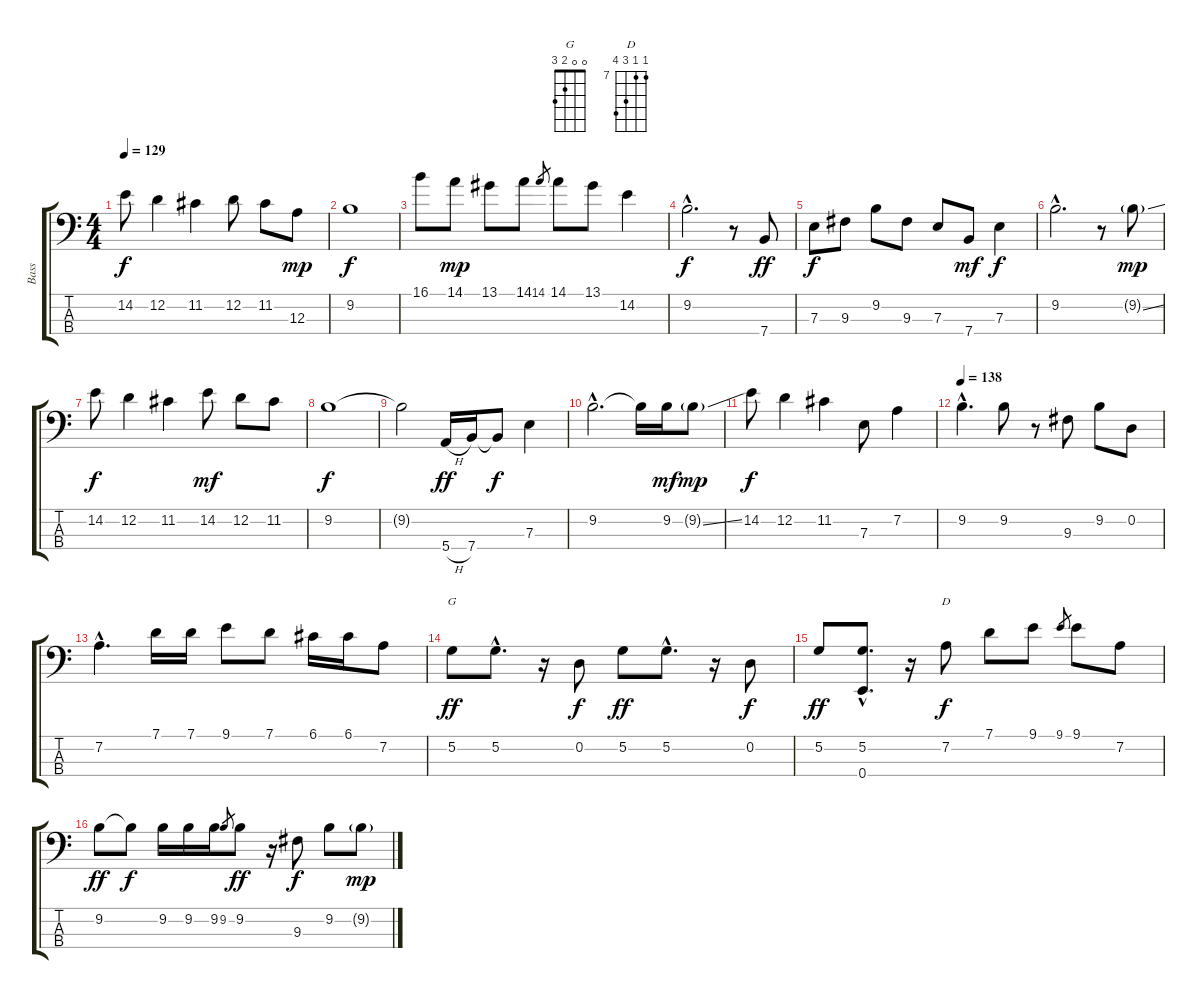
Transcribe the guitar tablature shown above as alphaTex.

\track ("Bass" "Bass") {instrument electricbassfinger}
\staff {score tabs}
\tuning (G2 D2 A1 E1) {hide}
\chord ("G" 0 0 2 3)
\chord ("D" 7 7 9 10) {firstfret 7}
\ts (4 4)
\tempo 129
\clef f4
\ks c
14.2.8{dy f} 12.2.4 11.2.4 12.2.8 11.2.8 12.3.8{dy mp} |
9.2.1{dy f} |
16.1.8 14.1.8{dy mp} 13.1.8 14.1.8 14.1.8{gr} 14.1.8 13.1.8 14.2.4 |
9.2{hac}.2{d dy f} r.8 7.4.8{dy ff} |
7.3.8{dy f} 9.3.8 9.2.8 9.3.8 7.3.8 7.4.8{dy mf} 7.3.4{dy f} |
9.2{hac}.2{d} r.8 9.2{ss g}.8{dy mp} |
14.2.8{dy f} 12.2.4 11.2.4 14.2.8{dy mf} 12.2.8 11.2.8 |
9.2.1{dy f} |
9.2{t}.2 5.4{h}.16{dy ff} 7.4.16 7.4{t}.8{dy f} 7.3.4 |
9.2{hac}.2{d} 9.2{t}.16 9.2.16{dy mf} 9.2{ss g}.8{dy mp} |
14.2.8{dy f} 12.2.4 11.2.4 7.3.8 7.2.4 |
\tempo 138
9.2{hac}.4{d} 9.2.8 r.8 9.3.8 9.2.8 0.2.8 |
7.2{hac}.4{d} 7.1.16 7.1.16 9.1.8 7.1.8 6.1.16 6.1.16 7.2.8 |
5.2.8{ch "G" dy ff} 5.2{hac}.8{d} r.16 0.2.8{dy f} 5.2.8{dy ff} 5.2{hac}.8{d} r.16 0.2.8{dy f} |
5.2.8{dy ff} (5.2{hac} 0.4{hac}).8{d} r.16 7.2.8{ch "D" dy f} 7.1.8 9.1.8 9.1.8{gr} 9.1.8 7.2.8 |
9.2.8{dy ff} 9.2{t}.8{dy f} 9.2.16 9.2.16 9.2.16 9.2.8{gr} 9.2.8{dy ff} r.16 9.3.8{dy f} 9.2.8 9.2{g}.8{dy mp}
